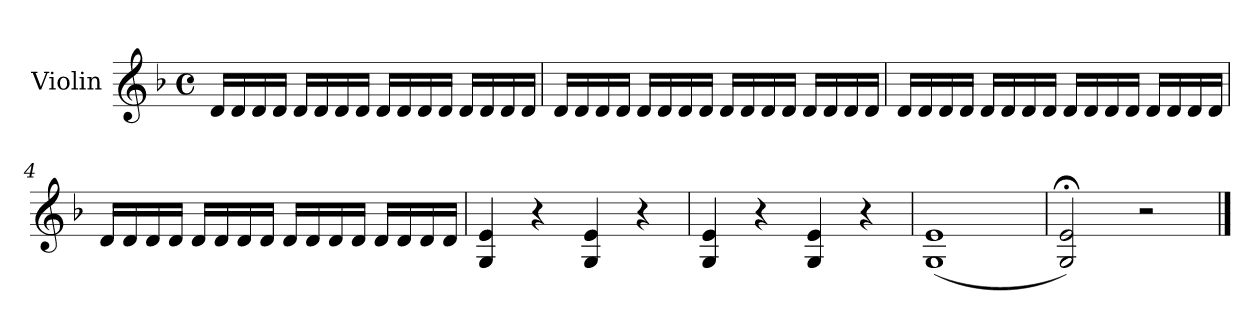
**kern
*part1
*staff1
*I"Violin
*I'Vln.
*clefG2
*k[b-]
*M4/4
*met(c)
=1
16d/LL
16d/
16d/
16d/JJ
16d/LL
16d/
16d/
16d/JJ
16d/LL
16d/
16d/
16d/JJ
16d/LL
16d/
16d/
16d/JJ
=2
16d/LL
16d/
16d/
16d/JJ
16d/LL
16d/
16d/
16d/JJ
16d/LL
16d/
16d/
16d/JJ
16d/LL
16d/
16d/
16d/JJ
!!LO:LB:g=z
=3
16d/LL
16d/
16d/
16d/JJ
16d/LL
16d/
16d/
16d/JJ
16d/LL
16d/
16d/
16d/JJ
16d/LL
16d/
16d/
16d/JJ
=4
16d/LL
16d/
16d/
16d/JJ
16d/LL
16d/
16d/
16d/JJ
16d/LL
16d/
16d/
16d/JJ
16d/LL
16d/
16d/
16d/JJ
=5
4G/ 4e/
4r
4G/ 4e/
4r
=6
4G/ 4e/
4r
4G/ 4e/
4r
!!LO:LB:g=z
=7
(<1G 1e
=8
2G;</ 2e;</)
2r
==
*-
